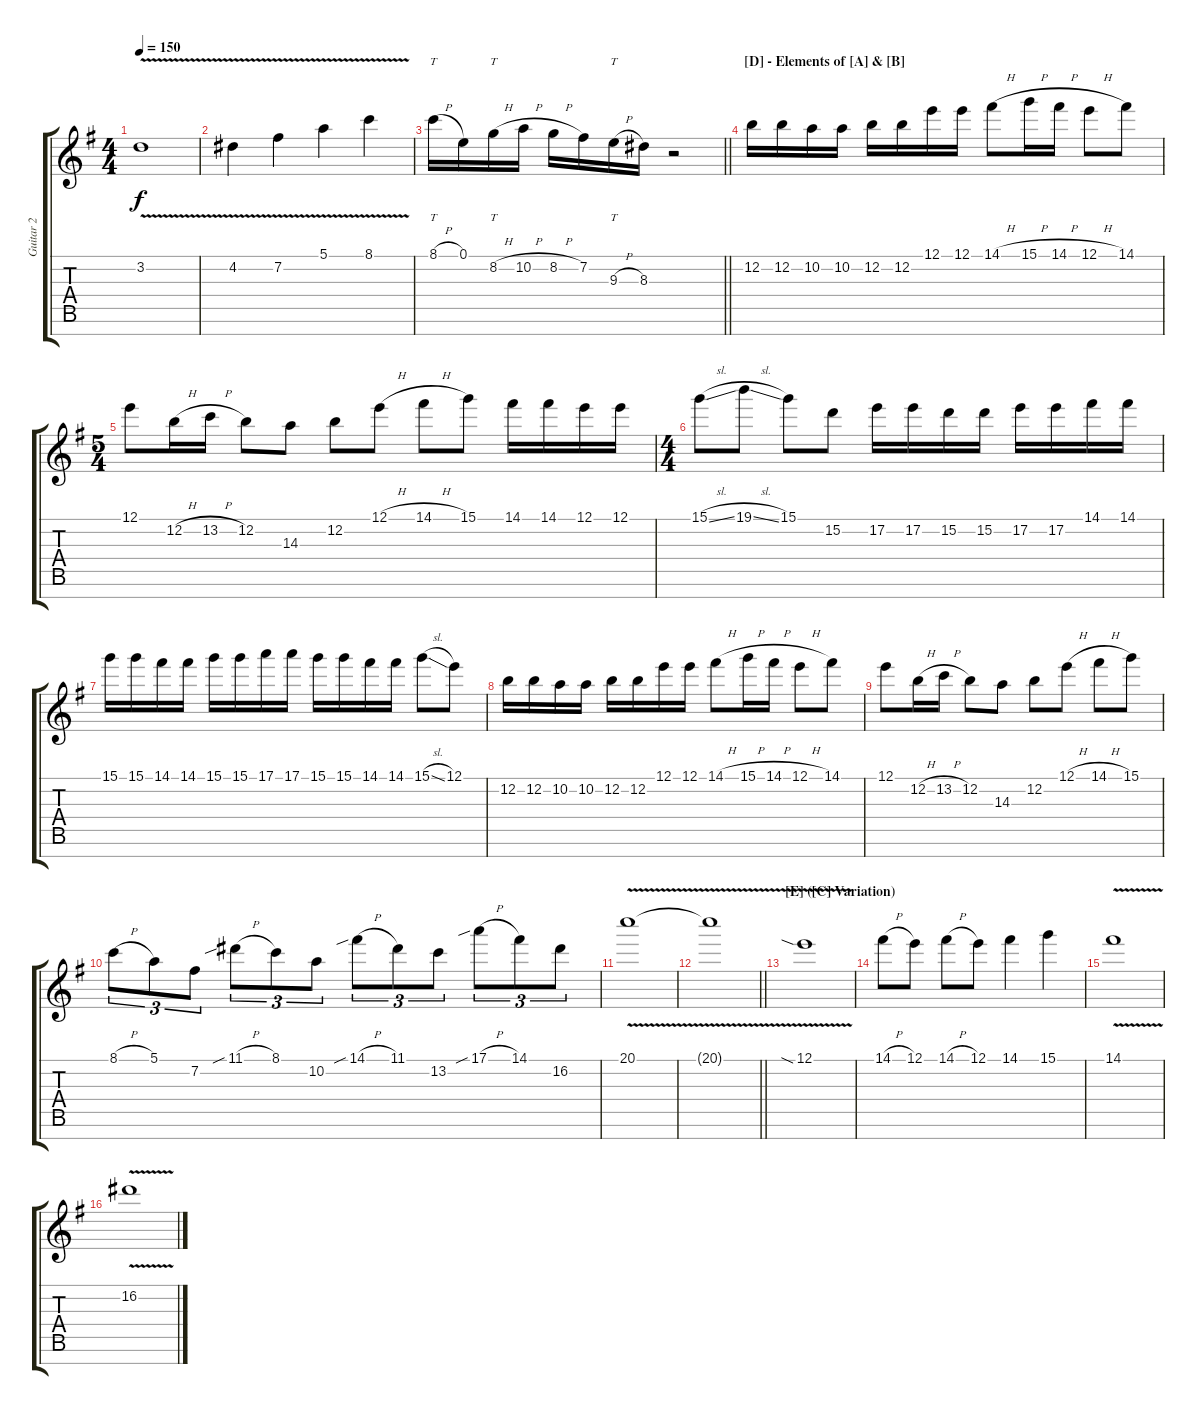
\track ("Guitar 2" "Guitar 2") {instrument electricguitarjazz}
\staff {score tabs}
\tuning (E4 B3 G3 D3 A2 E2 B1) {hide}
\ts (4 4)
\tempo 150
\clef g2
\ks eminor
3.2{v}.1{dy f} |
4.2{v}.4 7.2{v}.4 5.1{v}.4 8.1{v}.4 |
\barLineRight lightlight
8.1{h}.16{tt} 0.1.16 8.2{h}.16{tt} 10.2{h}.16 8.2{h}.16 7.2.16 9.3{h}.16{tt} 8.3.16 r.2 |
\section ("" "[D] - Elements of [A] & [B]")
12.2.16 12.2.16 10.2.16 10.2.16 12.2.16 12.2.16 12.1.16 12.1.16 14.1{h}.8 15.1{h}.16 14.1{h}.16 12.1{h}.8 14.1.8 |
\ts (5 4)
12.1.8 12.2{h}.16 13.2{h}.16 12.2.8 14.3.8 12.2.8 12.1{h}.8 14.1{h}.8 15.1.8 14.1.16 14.1.16 12.1.16 12.1.16 |
\ts (4 4)
15.1{sl}.8 19.1{sl}.8 15.1.8 15.2.8 17.2.16 17.2.16 15.2.16 15.2.16 17.2.16 17.2.16 14.1.16 14.1.16 |
15.1.16 15.1.16 14.1.16 14.1.16 15.1.16 15.1.16 17.1.16 17.1.16 15.1.16 15.1.16 14.1.16 14.1.16 15.1{sl}.8 12.1.8 |
12.2.16 12.2.16 10.2.16 10.2.16 12.2.16 12.2.16 12.1.16 12.1.16 14.1{h}.8 15.1{h}.16 14.1{h}.16 12.1{h}.8 14.1.8 |
12.1.8 12.2{h}.16 13.2{h}.16 12.2.8 14.3.8 12.2.8 12.1{h}.8 14.1{h}.8 15.1.8 |
8.1{h}.8{tu (3 2)} 5.1.8{tu (3 2)} 7.2.8{tu (3 2)} 11.1{sib h}.8{tu (3 2)} 8.1.8{tu (3 2)} 10.2.8{tu (3 2)} 14.1{sib h}.8{tu (3 2)} 11.1.8{tu (3 2)} 13.2.8{tu (3 2)} 17.1{sib h}.8{tu (3 2)} 14.1.8{tu (3 2)} 16.2.8{tu (3 2)} |
20.1{v}.1 |
\barLineRight lightlight
20.1{v t}.1 |
\section ("" "[E] ([C] Variation)")
12.1{v sia}.1 |
14.1{h}.8 12.1.8 14.1{h}.8 12.1.8 14.1.4 15.1.4 |
14.1{v}.1 |
16.2{v}.1
